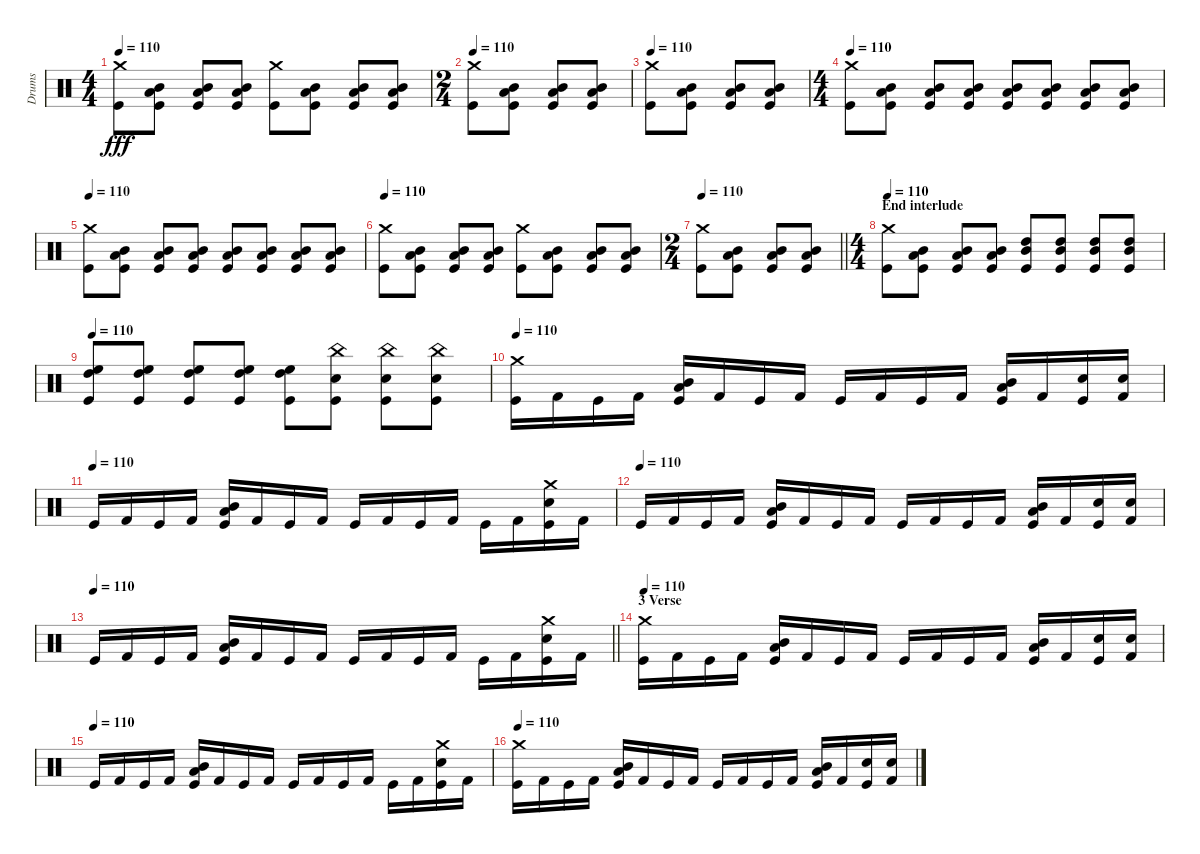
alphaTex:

\track ("Drums" "Drums") {instrument percussion}
\staff {score}
\articulation defaults
\ts (4 4)
\tempo 110
\clef neutral
\ks c
("Crash medium (hit)" "Kick (hit)").8{dy fff} ("Mid Tom (hit)" "Low Tom (hit)" "Kick (hit)").8 ("Mid Tom (hit)" "Low Tom (hit)" "Kick (hit)").8 ("Low Tom (hit)" "Mid Tom (hit)" "Kick (hit)").8 ("Crash medium (hit)" "Kick (hit)").8 ("Kick (hit)" "Low Tom (hit)" "Mid Tom (hit)").8 ("Kick (hit)" "Low Tom (hit)" "Mid Tom (hit)").8 ("Kick (hit)" "Low Tom (hit)" "Mid Tom (hit)").8 |
\ts (2 4)
\tempo 110
("Crash medium (hit)" "Kick (hit)").8 ("Low Tom (hit)" "Mid Tom (hit)" "Kick (hit)").8 ("Low Tom (hit)" "Mid Tom (hit)" "Kick (hit)").8 ("Low Tom (hit)" "Mid Tom (hit)" "Kick (hit)").8 |
\tempo 110
("Crash medium (hit)" "Kick (hit)").8 ("Mid Tom (hit)" "Low Tom (hit)" "Kick (hit)").8 ("Kick (hit)" "Mid Tom (hit)" "Low Tom (hit)").8 ("Kick (hit)" "Mid Tom (hit)" "Low Tom (hit)").8 |
\ts (4 4)
\tempo 110
("Kick (hit)" "Crash medium (hit)").8 ("Low Tom (hit)" "Kick (hit)" "Mid Tom (hit)").8 ("Low Tom (hit)" "Kick (hit)" "Mid Tom (hit)").8 ("Kick (hit)" "Mid Tom (hit)" "Low Tom (hit)").8 ("Kick (hit)" "Mid Tom (hit)" "Low Tom (hit)").8 ("Kick (hit)" "Mid Tom (hit)" "Low Tom (hit)").8 ("Mid Tom (hit)" "Kick (hit)" "Low Tom (hit)").8 ("Kick (hit)" "Mid Tom (hit)" "Low Tom (hit)").8 |
\tempo 110
("Kick (hit)" "Crash medium (hit)").8 ("Low Tom (hit)" "Kick (hit)" "Mid Tom (hit)").8 ("Low Tom (hit)" "Kick (hit)" "Mid Tom (hit)").8 ("Low Tom (hit)" "Kick (hit)" "Mid Tom (hit)").8 ("Kick (hit)" "Mid Tom (hit)" "Low Tom (hit)").8 ("Kick (hit)" "Mid Tom (hit)" "Low Tom (hit)").8 ("Kick (hit)" "Low Tom (hit)" "Mid Tom (hit)").8 ("Mid Tom (hit)" "Low Tom (hit)" "Kick (hit)").8 |
\tempo 110
("Crash medium (hit)" "Kick (hit)").8 ("Mid Tom (hit)" "Low Tom (hit)" "Kick (hit)").8 ("Mid Tom (hit)" "Low Tom (hit)" "Kick (hit)").8 ("Mid Tom (hit)" "Low Tom (hit)" "Kick (hit)").8 ("Kick (hit)" "Crash medium (hit)").8 ("Kick (hit)" "Low Tom (hit)" "Mid Tom (hit)").8 ("Low Tom (hit)" "Mid Tom (hit)" "Kick (hit)").8 ("Low Tom (hit)" "Mid Tom (hit)" "Kick (hit)").8 |
\ts (2 4)
\tempo 110
\barLineRight lightlight
("Crash medium (hit)" "Kick (hit)").8 ("Kick (hit)" "Low Tom (hit)" "Mid Tom (hit)").8 ("Kick (hit)" "Low Tom (hit)" "Mid Tom (hit)").8 ("Kick (hit)" "Low Tom (hit)" "Mid Tom (hit)").8 |
\ts (4 4)
\section ("" "End interlude")
\tempo 110
("Kick (hit)" "Crash medium (hit)").8 ("Kick (hit)" "Low Tom (hit)" "Mid Tom (hit)").8 ("Low Tom (hit)" "Kick (hit)" "Mid Tom (hit)").8 ("Kick (hit)" "Low Tom (hit)" "Mid Tom (hit)").8 ("High Tom (hit)" "Mid Tom (hit)" "Kick (hit)").8 ("High Tom (hit)" "Mid Tom (hit)" "Kick (hit)").8 ("Mid Tom (hit)" "High Tom (hit)" "Kick (hit)").8 ("Kick (hit)" "High Tom (hit)" "Mid Tom (hit)").8 |
\tempo 110
("Kick (hit)" "High Floor Tom (hit)" "High Tom (hit)").8 ("Kick (hit)" "High Tom (hit)" "High Floor Tom (hit)").8 ("Kick (hit)" "High Tom (hit)" "High Floor Tom (hit)").8 ("High Tom (hit)" "Kick (hit)" "High Floor Tom (hit)").8 ("Kick (hit)" "High Tom (hit)" "High Floor Tom (hit)").8 ("Kick (hit)" "Snare (hit) 2" "China (hit)").8 ("Kick (hit)" "Snare (hit) 2" "China (hit)").8 ("Kick (hit)" "Snare (hit) 2" "China (hit)").8 |
\tempo 110
("Kick (hit)" "Crash medium (hit)").16 "Kick (hit) 2".16 "Kick (hit)".16 "Kick (hit) 2".16 ("Kick (hit)" "Low Tom (hit)" "Mid Tom (hit)").16 "Kick (hit) 2".16 "Kick (hit)".16 "Kick (hit) 2".16 "Kick (hit)".16 "Kick (hit) 2".16 "Kick (hit)".16 "Kick (hit) 2".16 ("Kick (hit)" "Low Tom (hit)" "Mid Tom (hit)").16 "Kick (hit) 2".16 ("Kick (hit)" "Snare (hit) 2").16 ("Kick (hit) 2" "Snare (hit) 2").16 |
\tempo (110)
"Kick (hit)".16 "Kick (hit) 2".16 "Kick (hit)".16 "Kick (hit) 2".16 ("Low Tom (hit)" "Kick (hit)" "Mid Tom (hit)").16 "Kick (hit) 2".16 "Kick (hit)".16 "Kick (hit) 2".16 "Kick (hit)".16 "Kick (hit) 2".16 "Kick (hit)".16 "Kick (hit) 2".16 "Kick (hit)".16 "Kick (hit) 2".16 ("Crash medium (hit)" "Snare (hit) 2" "Kick (hit)").16 "Kick (hit) 2".16 |
\tempo (110)
"Kick (hit)".16 "Kick (hit) 2".16 "Kick (hit)".16 "Kick (hit) 2".16 ("Kick (hit)" "Low Tom (hit)" "Mid Tom (hit)").16 "Kick (hit) 2".16 "Kick (hit)".16 "Kick (hit) 2".16 "Kick (hit)".16 "Kick (hit) 2".16 "Kick (hit)".16 "Kick (hit) 2".16 ("Kick (hit)" "Low Tom (hit)" "Mid Tom (hit)").16 "Kick (hit) 2".16 ("Kick (hit)" "Snare (hit) 2").16 ("Snare (hit) 2" "Kick (hit) 2").16 |
\tempo 110
\barLineRight lightlight "Kick (hit)".16 "Kick (hit) 2".16 "Kick (hit)".16 "Kick (hit) 2".16
("Low Tom (hit)" "Kick (hit)" "Mid Tom (hit)").16 "Kick (hit) 2".16 "Kick (hit)".16 "Kick (hit) 2".16 "Kick (hit)".16 "Kick (hit) 2".16 "Kick (hit)".16 "Kick (hit) 2".16 "Kick (hit)".16 "Kick (hit) 2".16 ("Snare (hit) 2" "Kick (hit)" "Crash medium (hit)").16 "Kick (hit) 2".16 |
\section ("" "3 Verse")
\tempo 110
("Kick (hit)" "Crash medium (hit)").16 "Kick (hit) 2".16 "Kick (hit)".16 "Kick (hit) 2".16 ("Mid Tom (hit)" "Kick (hit)" "Low Tom (hit)").16 "Kick (hit) 2".16 "Kick (hit)".16 "Kick (hit) 2".16 "Kick (hit)".16 "Kick (hit) 2".16 "Kick (hit)".16 "Kick (hit) 2".16 ("Kick (hit)" "Low Tom (hit)" "Mid Tom (hit)").16 "Kick (hit) 2".16 ("Snare (hit) 2" "Kick (hit)").16 ("Kick (hit) 2" "Snare (hit) 2").16 |
\tempo (110)
"Kick (hit)".16 "Kick (hit) 2".16 "Kick (hit)".16 "Kick (hit) 2".16 ("Low Tom (hit)" "Kick (hit)" "Mid Tom (hit)").16 "Kick (hit) 2".16 "Kick (hit)".16 "Kick (hit) 2".16 "Kick (hit)".16 "Kick (hit) 2".16 "Kick (hit)".16 "Kick (hit) 2".16 "Kick (hit)".16 "Kick (hit) 2".16 ("Snare (hit) 2" "Kick (hit)" "Crash medium (hit)").16 "Kick (hit) 2".16 |
\tempo 110
("Crash medium (hit)" "Kick (hit)").16 "Kick (hit) 2".16 "Kick (hit)".16 "Kick (hit) 2".16 ("Mid Tom (hit)" "Kick (hit)" "Low Tom (hit)").16 "Kick (hit) 2".16 "Kick (hit)".16 "Kick (hit) 2".16 "Kick (hit)".16 "Kick (hit) 2".16 "Kick (hit)".16 "Kick (hit) 2".16 ("Mid Tom (hit)" "Kick (hit)" "Low Tom (hit)").16 "Kick (hit) 2".16 ("Kick (hit)" "Snare (hit) 2").16 ("Kick (hit) 2" "Snare (hit) 2").16
